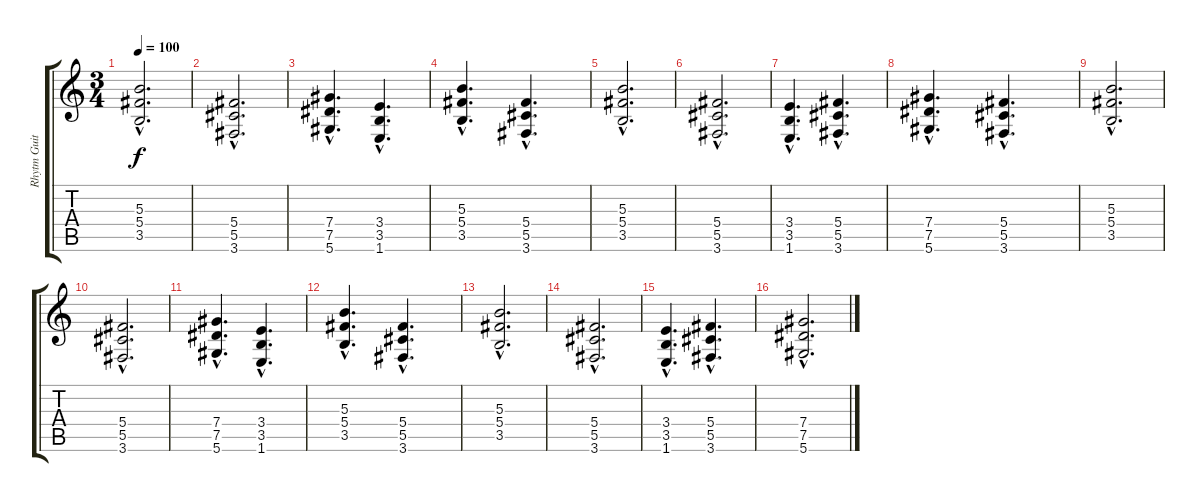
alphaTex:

\track ("Rhytm Guitar" "Rhytm Guit") {instrument distortionguitar}
\staff {score tabs}
\tuning (Eb4 Bb3 Gb3 Db3 Ab2 Eb2) {hide}
\ts (3 4)
\tempo 100
\clef g2
\ks c
(5.3{hac} 5.4{hac} 3.5{hac}).2{d dy f} |
(5.4{hac} 5.5{hac} 3.6{hac}).2{d} |
(7.4{hac} 7.5{hac} 5.6{hac}).4{d} (3.4{hac} 3.5{hac} 1.6{hac}).4{d} |
(5.3{hac} 5.4{hac} 3.5{hac}).4{d} (5.4{hac} 5.5{hac} 3.6{hac}).4{d} |
(5.3{hac} 5.4{hac} 3.5{hac}).2{d} |
(5.4{hac} 5.5{hac} 3.6{hac}).2{d} |
(3.4{hac} 3.5{hac} 1.6{hac}).4{d} (5.4{hac} 5.5{hac} 3.6{hac}).4{d} |
(7.4{hac} 7.5{hac} 5.6{hac}).4{d} (5.4{hac} 5.5{hac} 3.6{hac}).4{d} |
(5.3{hac} 5.4{hac} 3.5{hac}).2{d} |
(5.4{hac} 5.5{hac} 3.6{hac}).2{d} |
(7.4{hac} 7.5{hac} 5.6{hac}).4{d} (3.4{hac} 3.5{hac} 1.6{hac}).4{d} |
(5.3{hac} 5.4{hac} 3.5{hac}).4{d} (5.4{hac} 5.5{hac} 3.6{hac}).4{d} |
(5.3{hac} 5.4{hac} 3.5{hac}).2{d} |
(5.4{hac} 5.5{hac} 3.6{hac}).2{d} |
(3.4{hac} 3.5{hac} 1.6{hac}).4{d} (5.4{hac} 5.5{hac} 3.6{hac}).4{d} |
(7.4{hac} 7.5{hac} 5.6{hac}).2{d}
